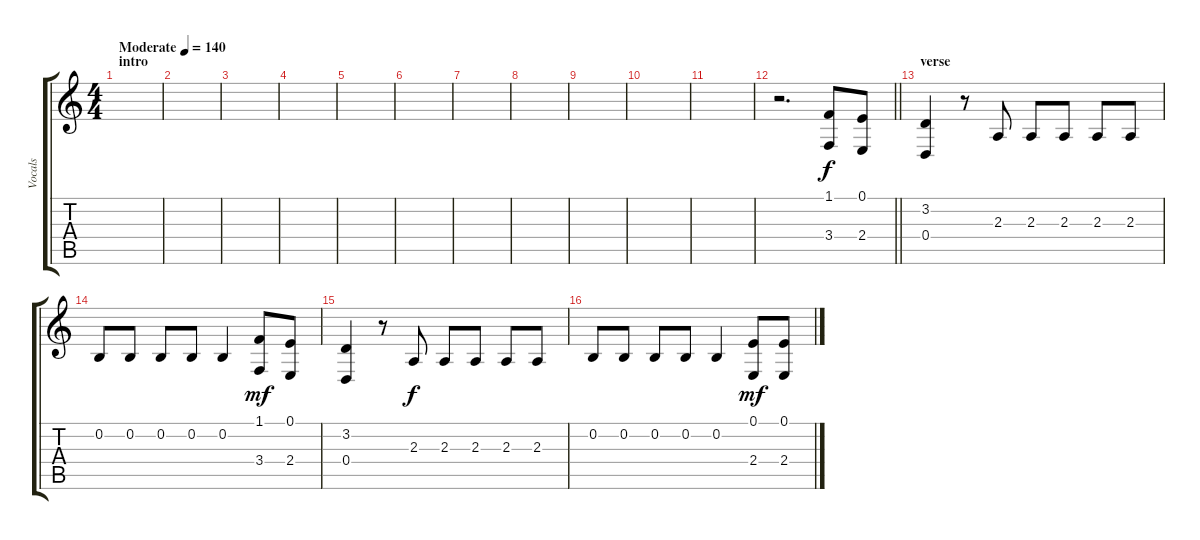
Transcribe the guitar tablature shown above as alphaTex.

\track ("Vocals" "Vocals") {instrument oboe}
\staff {score tabs}
\tuning (E4 B3 G3 D3 A2 E2) {hide}
\ts (4 4)
\section ("" "intro")
\tempo (140 "Moderate")
\clef g2
\ks c
|
|
|
|
|
|
|
|
|
|
|
\barLineRight lightlight
r.2{d} (1.1 3.4).8 (0.1 2.4).8 |
\section ("" "verse")
(3.2 0.4).4 r.8 2.3.8{dy f} 2.3.8 2.3.8 2.3.8 2.3.8 |
0.2.8 0.2.8 0.2.8 0.2.8 0.2.4 (1.1 3.4).8{dy mf} (0.1 2.4).8 |
(3.2 0.4).4 r.8 2.3.8{dy f} 2.3.8 2.3.8 2.3.8 2.3.8 |
0.2.8 0.2.8 0.2.8 0.2.8 0.2.4 (0.1 2.4).8{dy mf} (0.1 2.4).8
